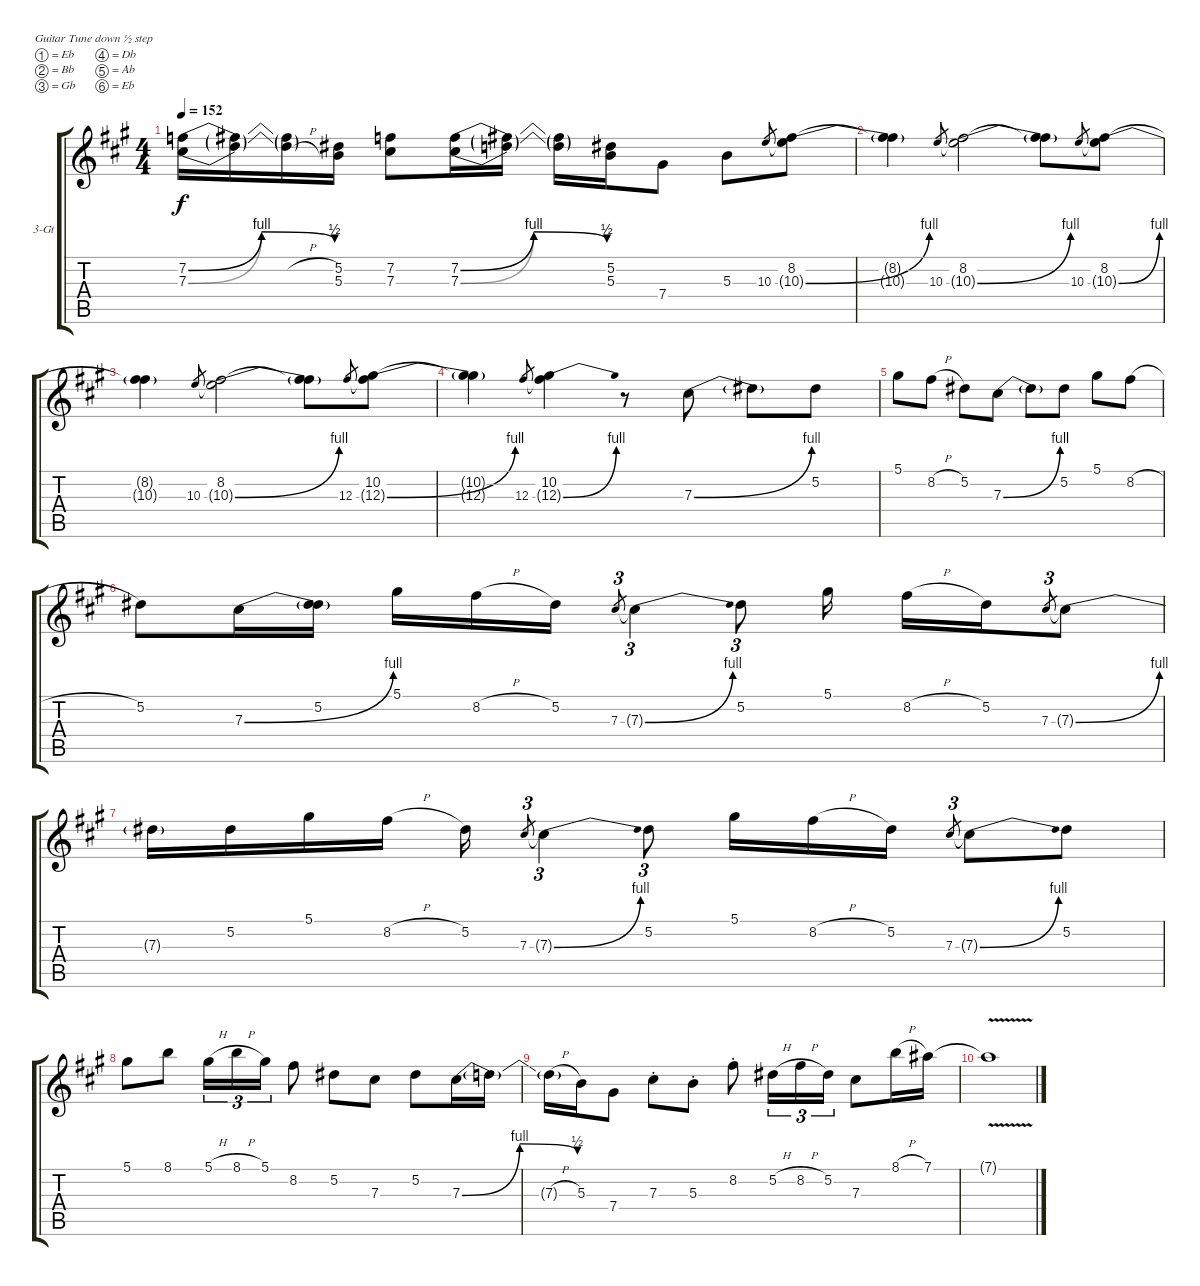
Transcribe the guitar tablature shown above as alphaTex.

\defaultSystemsLayout 4
\bracketExtendMode groupsimilarinstruments
\firstSystemTrackNameOrientation horizontal
\otherSystemsTrackNameOrientation horizontal
\track ("Guitar 3" "3-Gt") {instrument distortionguitar}
\staff {score tabs}
\tuning (Eb4 Bb3 Gb3 Db3 Ab2 Eb2)
\ts (4 4)
\tempo 152
\clef g2
\scale
1.07062
\ks a
(7.2{be (bendrelease 0 0 10.2 4 20.4 4 30.599999999999998 2)} 7.3{be (bendrelease 0 0 11.4 4 20.4 4 31.2 2)}).16{dy f} (7.2{t} 7.3{t}).16 (7.2{h t} 7.3{h t}).16 (5.3 5.2).16 (7.2 7.3).8 (7.2{be (bendrelease 0 0 10.2 4 20.4 4 30.599999999999998 2)} 7.3{be (bendrelease 0 0 10.2 4 20.4 4 31.2 2)}).16 (7.2{t} 7.3{t}).16 (7.2{t} 7.3{t}).16 (5.3 5.2).16 7.4.8 5.3.8 10.3.8{gr} (10.3{be (bend 0 0 15 4) t} 8.2).8 |
\scale
0.929382 (10.3{t} 8.2{t}).4 10.3.8{gr} (10.3{be (bend 0 0 15 4) t} 8.2).2 (10.3{t} 8.2{t}).8 10.3.8{gr} (10.3{be (bend 0 0 15 4) t} 8.2).8 |
\scale
1.07062 (10.3{t} 8.2{t}).4 10.3.8{gr} (10.3{be (bend 0 0 15 4) t} 8.2).2 (10.3{t} 8.2{t}).8 12.3.8{gr} (12.3{be (bend 0 0 15 4) t} 10.2).8 |
\scale
0.929382 (12.3{t} 10.2{t}).4 12.3.8{gr} (12.3{be (bend 0 0 15 4) t} 10.2).4 r.8 7.3{be (bend 0 0 15 4)}.8 7.3{t}.8 5.2.8 |
\scale
1.07062 5.1.8 8.2{h}.8 5.2.8 7.3{be (bend 0 0 15 4)}.8 7.3{t}.8 5.2.8 5.1.8 8.2{h}.8 |
\scale
0.929382 5.2.8 7.3{be (bend 0 0 15 4)}.16 (7.3{t} 5.2).16 5.1.16 8.2{h}.16 5.2.16 7.3.8{tu (3 2) gr} 7.3{be (bend 0 0 15 4) t}.4{tu (3 2)} 5.2.8{tu (3 2)} 5.1.16 8.2{h}.16 5.2.16 7.3.8{tu (3 2) gr} 7.3{be (bend 0 0 15 4) t}.8 |
\scale
1.07062 7.3{t}.16 5.2.16 5.1.16 8.2{h}.16 5.2.16 7.3.8{tu (3 2) gr} 7.3{be (bend 0 0 15 4) t}.4{tu (3 2)} 5.2.8{tu (3 2)} 5.1.16 8.2{h}.16 5.2.16 7.3.8{tu (3 2) gr} 7.3{be (bend 0 0 15 4) t}.8 5.2.8 |
\scale
0.929382 5.1.8 8.1.8 5.1{h}.16{tu (3 2)} 8.1{h}.16{tu (3 2)} 5.1.16{tu (3 2)} 8.2.8 5.2.8 7.3.8 5.2.8 7.3{be (bendrelease 0 0 10.2 4 20.4 4 31.2 2)}.16 7.3{t}.16 |
\scale
1.07062 7.3{h t}.16 5.3.16 7.4.8 7.3{st}.8 5.3{st}.8 8.2{st}.8 5.2{h}.16{tu (3 2)} 8.2{h}.16{tu (3 2)} 5.2.16{tu (3 2)} 7.3.8 8.1{h}.16 7.1.16 |
\scale
0.929382 7.1{v t}.1 |
\scale
1.07062 |
\scale
0.929382 |
\scale
1.07062 |
\scale
0.929382 |
\scale
1.07062 |
\scale
0.929382
